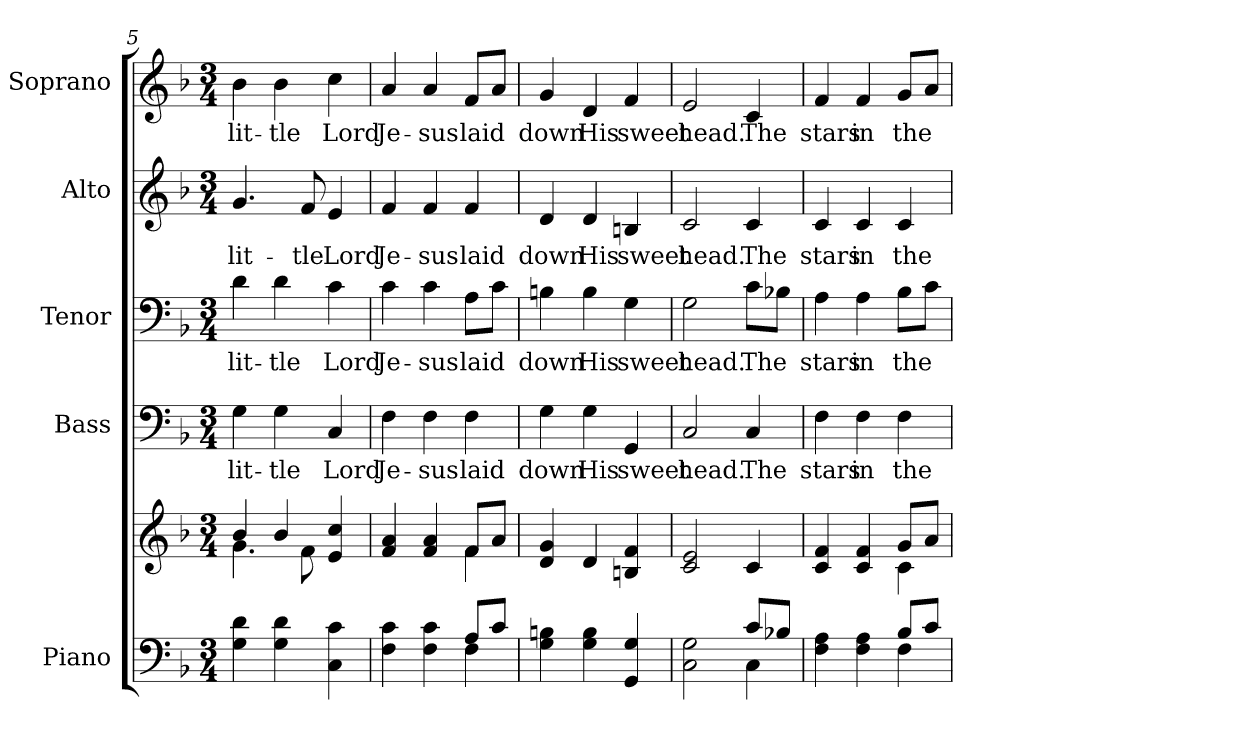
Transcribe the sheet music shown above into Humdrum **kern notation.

**kern	**kern	**kern	**text	**kern	**text	**kern	**text	**kern	**text
*part5	*part5	*part4	*part4	*part3	*part3	*part2	*part2	*part1	*part1
*staff6	*staff5	*staff4	*staff4	*staff3	*staff3	*staff2	*staff2	*staff1	*staff1
*I"Piano	*	*I"Bass	*	*I"Tenor	*	*I"Alto	*	*I"Soprano	*
*I'Pno.	*	*I'B.	*	*I'T.	*	*I'A.	*	*I'S.	*
*clefF4	*clefG2	*clefF4	*	*clefF4	*	*clefG2	*	*clefG2	*
*k[b-]	*k[b-]	*k[b-]	*	*k[b-]	*	*k[b-]	*	*k[b-]	*
*F:	*F:	*F:	*	*F:	*	*F:	*	*F:	*
*M3/4	*M3/4	*M3/4	*	*M3/4	*	*M3/4	*	*M3/4	*
=5	=5	=5	=5	=5	=5	=5	=5	=5	=5
*	*^	*	*	*	*	*	*	*	*
!	!	!	!	!LO:LY:b:color=#000000	!	!	!	!	!	!
!	!	!	!	!	!	!LO:LY:b:color=#000000	!	!	!	!
!	!	!	!	!	!	!	!	!LO:LY:b:color=#000000	!	!
!	!	!	!	!	!	!	!	!	!	!LO:LY:b:color=#000000
4Gi\ 4di	4b-i/	4.gi\	4Gi\	lit-	4di\	lit-	4.gi/	lit-	4b-i\	lit-
!	!	!	!	!LO:LY:b:color=#000000	!	!	!	!	!	!
!	!	!	!	!	!	!LO:LY:b:color=#000000	!	!	!	!
!	!	!	!	!	!	!	!	!	!	!LO:LY:b:color=#000000
4Gi\ 4di	4b-i/	.	4Gi\	-tle	4di\	-tle	.	.	4b-i\	-tle
!	!	!	!	!	!	!	!	!LO:LY:b:color=#000000	!	!
.	.	8fi\	.	.	.	.	8fi/	-tle	.	.
!	!	!	!	!LO:LY:b:color=#000000	!	!	!	!	!	!
!	!	!	!	!	!	!LO:LY:b:color=#000000	!	!	!	!
!	!	!	!	!	!	!	!	!LO:LY:b:color=#000000	!	!
!	!	!	!	!	!	!	!	!	!	!LO:LY:b:color=#000000
4Ci\ 4ci	4ei/ 4cci	4ryy	4Ci/	Lord	4ci\	Lord	4ei/	Lord	4cci\	Lord
=6	=6	=6	=6	=6	=6	=6	=6	=6	=6	=6
*^	*	*	*	*	*	*	*	*	*	*
!	!	!	!	!	!LO:LY:b:color=#000000	!	!	!	!	!	!
!	!	!	!	!	!	!	!LO:LY:b:color=#000000	!	!	!	!
!	!	!	!	!	!	!	!	!	!LO:LY:b:color=#000000	!	!
!	!	!	!	!	!	!	!	!	!	!	!LO:LY:b:color=#000000
4Fi\ 4ci	2ryy	4fi/ 4ai	2ryy	4Fi\	Je-	4ci\	Je-	4fi/	Je-	4ai/	Je-
!	!	!	!	!	!LO:LY:b:color=#000000	!	!	!	!	!	!
!	!	!	!	!	!	!	!LO:LY:b:color=#000000	!	!	!	!
!	!	!	!	!	!	!	!	!	!LO:LY:b:color=#000000	!	!
!	!	!	!	!	!	!	!	!	!	!	!LO:LY:b:color=#000000
4Fi\ 4ci	.	4fi/ 4ai	.	4Fi\	-sus	4ci\	-sus	4fi/	-sus	4ai/	-sus
!	!	!	!	!	!LO:LY:b:color=#000000	!	!	!	!	!	!
!	!	!	!	!	!	!	!LO:LY:b:color=#000000	!	!	!	!
!	!	!	!	!	!	!	!	!	!LO:LY:b:color=#000000	!	!
!	!	!	!	!	!	!	!	!	!	!	!LO:LY:b:color=#000000
8Ai/L	4Fi\	8fi/L	4fi\	4Fi\	laid	8Ai\L	laid	4fi/	laid	8fi/L	laid
8ci/J	.	8ai/J	.	.	.	8ci\J	.	.	.	8ai/J	.
*v	*v	*	*	*	*	*	*	*	*	*	*
*	*v	*v	*	*	*	*	*	*	*	*
!!LO:PB:g=z
=7	=7	=7	=7	=7	=7	=7	=7	=7	=7
!	!	!	!LO:LY:b:color=#000000	!	!	!	!	!	!
!	!	!	!	!	!LO:LY:b:color=#000000	!	!	!	!
!	!	!	!	!	!	!	!LO:LY:b:color=#000000	!	!
!	!	!	!	!	!	!	!	!	!LO:LY:b:color=#000000
4Gi\ 4Bni	4di/ 4gi	4Gi\	down	4Bni\	down	4di/	down	4gi/	down
!	!	!	!LO:LY:b:color=#000000	!	!	!	!	!	!
!	!	!	!	!	!LO:LY:b:color=#000000	!	!	!	!
!	!	!	!	!	!	!	!LO:LY:b:color=#000000	!	!
!	!	!	!	!	!	!	!	!	!LO:LY:b:color=#000000
4Gi\ 4Bi	4di/	4Gi\	His	4Bi\	His	4di/	His	4di/	His
!	!	!	!LO:LY:b:color=#000000	!	!	!	!	!	!
!	!	!	!	!	!LO:LY:b:color=#000000	!	!	!	!
!	!	!	!	!	!	!	!LO:LY:b:color=#000000	!	!
!	!	!	!	!	!	!	!	!	!LO:LY:b:color=#000000
4GGi/ 4Gi	4Bni/ 4fi	4GGi/	sweet	4Gi\	sweet	4Bni/	sweet	4fi/	sweet
=8	=8	=8	=8	=8	=8	=8	=8	=8	=8
*^	*	*	*	*	*	*	*	*	*
!	!	!	!	!LO:LY:b:color=#000000	!	!	!	!	!	!
!	!	!	!	!	!	!LO:LY:b:color=#000000	!	!	!	!
!	!	!	!	!	!	!	!	!LO:LY:b:color=#000000	!	!
!	!	!	!	!	!	!	!	!	!	!LO:LY:b:color=#000000
2Ci\ 2Gi	2ryy	2ci/ 2ei	2Ci/	head.	2Gi\	head.	2ci/	head.	2ei/	head.
!	!	!	!	!LO:LY:b:color=#000000	!	!	!	!	!	!
!	!	!	!	!	!	!LO:LY:b:color=#000000	!	!	!	!
!	!	!	!	!	!	!	!	!LO:LY:b:color=#000000	!	!
!	!	!	!	!	!	!	!	!	!	!LO:LY:b:color=#000000
8ci/L	4Ci\	4ci/	4Ci/	The	8ci\L	The	4ci/	The	4ci/	The
8B-Xi/J	.	.	.	.	8B-Xi\J	.	.	.	.	.
=9	=9	=9	=9	=9	=9	=9	=9	=9	=9	=9
*	*	*^	*	*	*	*	*	*	*	*
!	!	!	!	!	!LO:LY:b:color=#000000	!	!	!	!	!	!
!	!	!	!	!	!	!	!LO:LY:b:color=#000000	!	!	!	!
!	!	!	!	!	!	!	!	!	!LO:LY:b:color=#000000	!	!
!	!	!	!	!	!	!	!	!	!	!	!LO:LY:b:color=#000000
4Fi\ 4Ai	2ryy	4ci/ 4fi	2ryy	4Fi\	stars	4Ai\	stars	4ci/	stars	4fi/	stars
!	!	!	!	!	!LO:LY:b:color=#000000	!	!	!	!	!	!
!	!	!	!	!	!	!	!LO:LY:b:color=#000000	!	!	!	!
!	!	!	!	!	!	!	!	!	!LO:LY:b:color=#000000	!	!
!	!	!	!	!	!	!	!	!	!	!	!LO:LY:b:color=#000000
4Fi\ 4Ai	.	4ci/ 4fi	.	4Fi\	in	4Ai\	in	4ci/	in	4fi/	in
!	!	!	!	!	!LO:LY:b:color=#000000	!	!	!	!	!	!
!	!	!	!	!	!	!	!LO:LY:b:color=#000000	!	!	!	!
!	!	!	!	!	!	!	!	!	!LO:LY:b:color=#000000	!	!
!	!	!	!	!	!	!	!	!	!	!	!LO:LY:b:color=#000000
8B-i/L	4Fi\	8gi/L	4ci\	4Fi\	the	8B-i\L	the	4ci/	the	8gi/L	the
8ci/J	.	8ai/J	.	.	.	8ci\J	.	.	.	8ai/J	.
*v	*v	*	*	*	*	*	*	*	*	*	*
*	*v	*v	*	*	*	*	*	*	*	*
=	=	=	=	=	=	=	=	=	=
*-	*-	*-	*-	*-	*-	*-	*-	*-	*-
